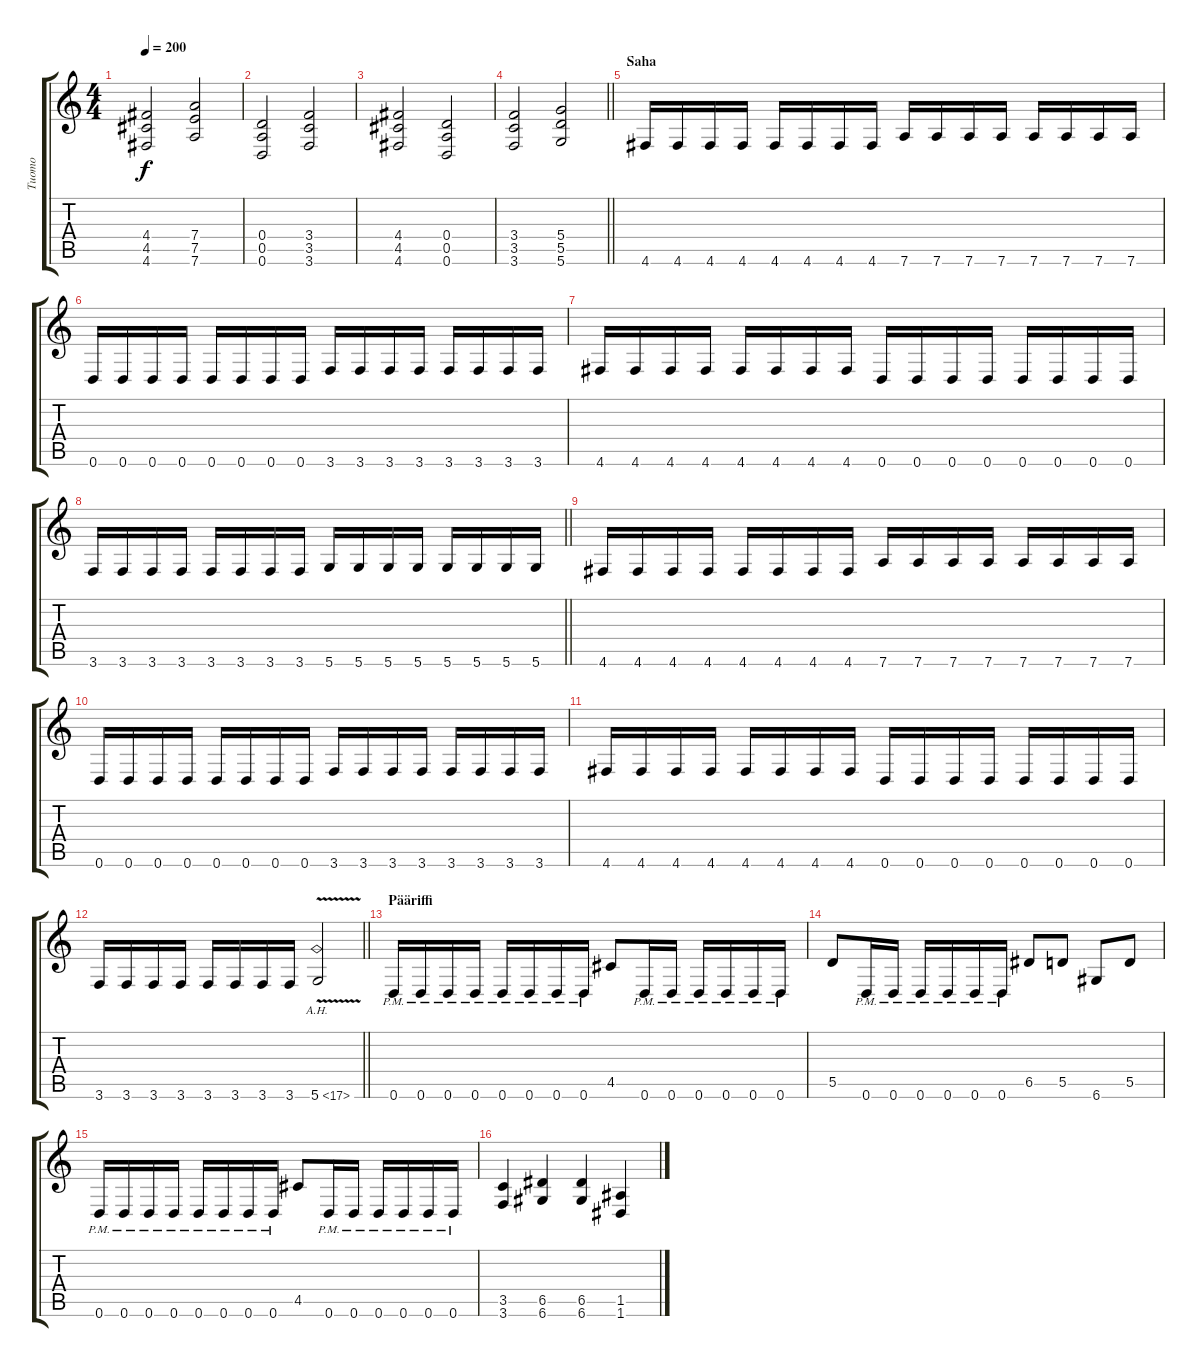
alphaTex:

\track ("Tuomo" "Tuomo") {instrument distortionguitar}
\staff {score tabs}
\tuning (E4 B3 G3 D3 A2 D2) {hide}
\ts (4 4)
\tempo 200
\clef g2
\ks c
(4.4 4.5 4.6).2{dy f} (7.4 7.5 7.6).2 |
(0.4 0.5 0.6).2 (3.4 3.5 3.6).2 |
(4.4 4.5 4.6).2 (0.4 0.5 0.6).2 |
\barLineRight lightlight
(3.4 3.5 3.6).2 (5.4 5.5 5.6).2 |
\section ("" "Saha")
4.6.16 4.6.16 4.6.16 4.6.16 4.6.16 4.6.16 4.6.16 4.6.16 7.6.16 7.6.16 7.6.16 7.6.16 7.6.16 7.6.16 7.6.16 7.6.16 |
0.6.16 0.6.16 0.6.16 0.6.16 0.6.16 0.6.16 0.6.16 0.6.16 3.6.16 3.6.16 3.6.16 3.6.16 3.6.16 3.6.16 3.6.16 3.6.16 |
4.6.16 4.6.16 4.6.16 4.6.16 4.6.16 4.6.16 4.6.16 4.6.16 0.6.16 0.6.16 0.6.16 0.6.16 0.6.16 0.6.16 0.6.16 0.6.16 |
\barLineRight lightlight
3.6.16 3.6.16 3.6.16 3.6.16 3.6.16 3.6.16 3.6.16 3.6.16 5.6.16 5.6.16 5.6.16 5.6.16 5.6.16 5.6.16 5.6.16 5.6.16 |
4.6.16 4.6.16 4.6.16 4.6.16 4.6.16 4.6.16 4.6.16 4.6.16 7.6.16 7.6.16 7.6.16 7.6.16 7.6.16 7.6.16 7.6.16 7.6.16 |
0.6.16 0.6.16 0.6.16 0.6.16 0.6.16 0.6.16 0.6.16 0.6.16 3.6.16 3.6.16 3.6.16 3.6.16 3.6.16 3.6.16 3.6.16 3.6.16 |
4.6.16 4.6.16 4.6.16 4.6.16 4.6.16 4.6.16 4.6.16 4.6.16 0.6.16 0.6.16 0.6.16 0.6.16 0.6.16 0.6.16 0.6.16 0.6.16 |
\barLineRight lightlight
3.6.16 3.6.16 3.6.16 3.6.16 3.6.16 3.6.16 3.6.16 3.6.16 5.6{ah 12 v}.2{instrument guitarharmonics} |
\section ("" "Pääriffi")
0.6{pm}.16{instrument distortionguitar} 0.6{pm}.16 0.6{pm}.16 0.6{pm}.16 0.6{pm}.16 0.6{pm}.16 0.6{pm}.16 0.6{pm}.16 4.5.8 0.6{pm}.16 0.6{pm}.16 0.6{pm}.16 0.6{pm}.16 0.6{pm}.16 0.6{pm}.16 |
5.5.8 0.6{pm}.16 0.6{pm}.16 0.6{pm}.16 0.6{pm}.16 0.6{pm}.16 0.6{pm}.16 6.5.8 5.5.8 6.6.8 5.5.8 |
0.6{pm}.16 0.6{pm}.16 0.6{pm}.16 0.6{pm}.16 0.6{pm}.16 0.6{pm}.16 0.6{pm}.16 0.6{pm}.16 4.5.8 0.6{pm}.16 0.6{pm}.16 0.6{pm}.16 0.6{pm}.16 0.6{pm}.16 0.6{pm}.16 |
(3.5 3.6).4 (6.5 6.6).4 (6.5 6.6).4 (1.5 1.6).4
